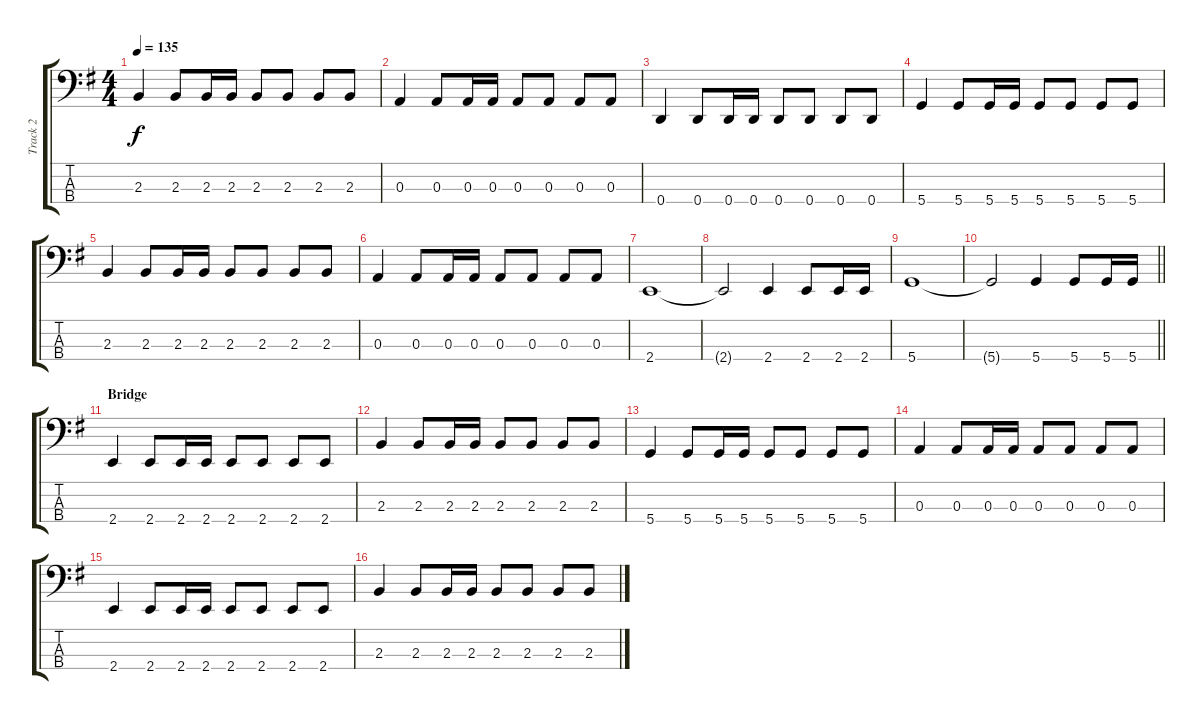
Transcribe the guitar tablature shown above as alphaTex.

\track ("Track 2" "Track 2") {instrument electricbassfinger}
\staff {score tabs}
\tuning (G2 D2 A1 D1) {hide}
\ts (4 4)
\tempo 135
\clef f4
\ks g
2.3.4{dy f} 2.3.8 2.3.16 2.3.16 2.3.8 2.3.8 2.3.8 2.3.8 |
0.3.4 0.3.8 0.3.16 0.3.16 0.3.8 0.3.8 0.3.8 0.3.8 |
0.4.4 0.4.8 0.4.16 0.4.16 0.4.8 0.4.8 0.4.8 0.4.8 |
5.4.4 5.4.8 5.4.16 5.4.16 5.4.8 5.4.8 5.4.8 5.4.8 |
2.3.4 2.3.8 2.3.16 2.3.16 2.3.8 2.3.8 2.3.8 2.3.8 |
0.3.4 0.3.8 0.3.16 0.3.16 0.3.8 0.3.8 0.3.8 0.3.8 |
2.4.1 |
2.4{t}.2 2.4.4 2.4.8 2.4.16 2.4.16 |
5.4.1 |
\barLineRight lightlight
5.4{t}.2 5.4.4 5.4.8 5.4.16 5.4.16 |
\section ("" "Bridge")
2.4.4 2.4.8 2.4.16 2.4.16 2.4.8 2.4.8 2.4.8 2.4.8 |
2.3.4 2.3.8 2.3.16 2.3.16 2.3.8 2.3.8 2.3.8 2.3.8 |
5.4.4 5.4.8 5.4.16 5.4.16 5.4.8 5.4.8 5.4.8 5.4.8 |
0.3.4 0.3.8 0.3.16 0.3.16 0.3.8 0.3.8 0.3.8 0.3.8 |
2.4.4 2.4.8 2.4.16 2.4.16 2.4.8 2.4.8 2.4.8 2.4.8 |
2.3.4 2.3.8 2.3.16 2.3.16 2.3.8 2.3.8 2.3.8 2.3.8
